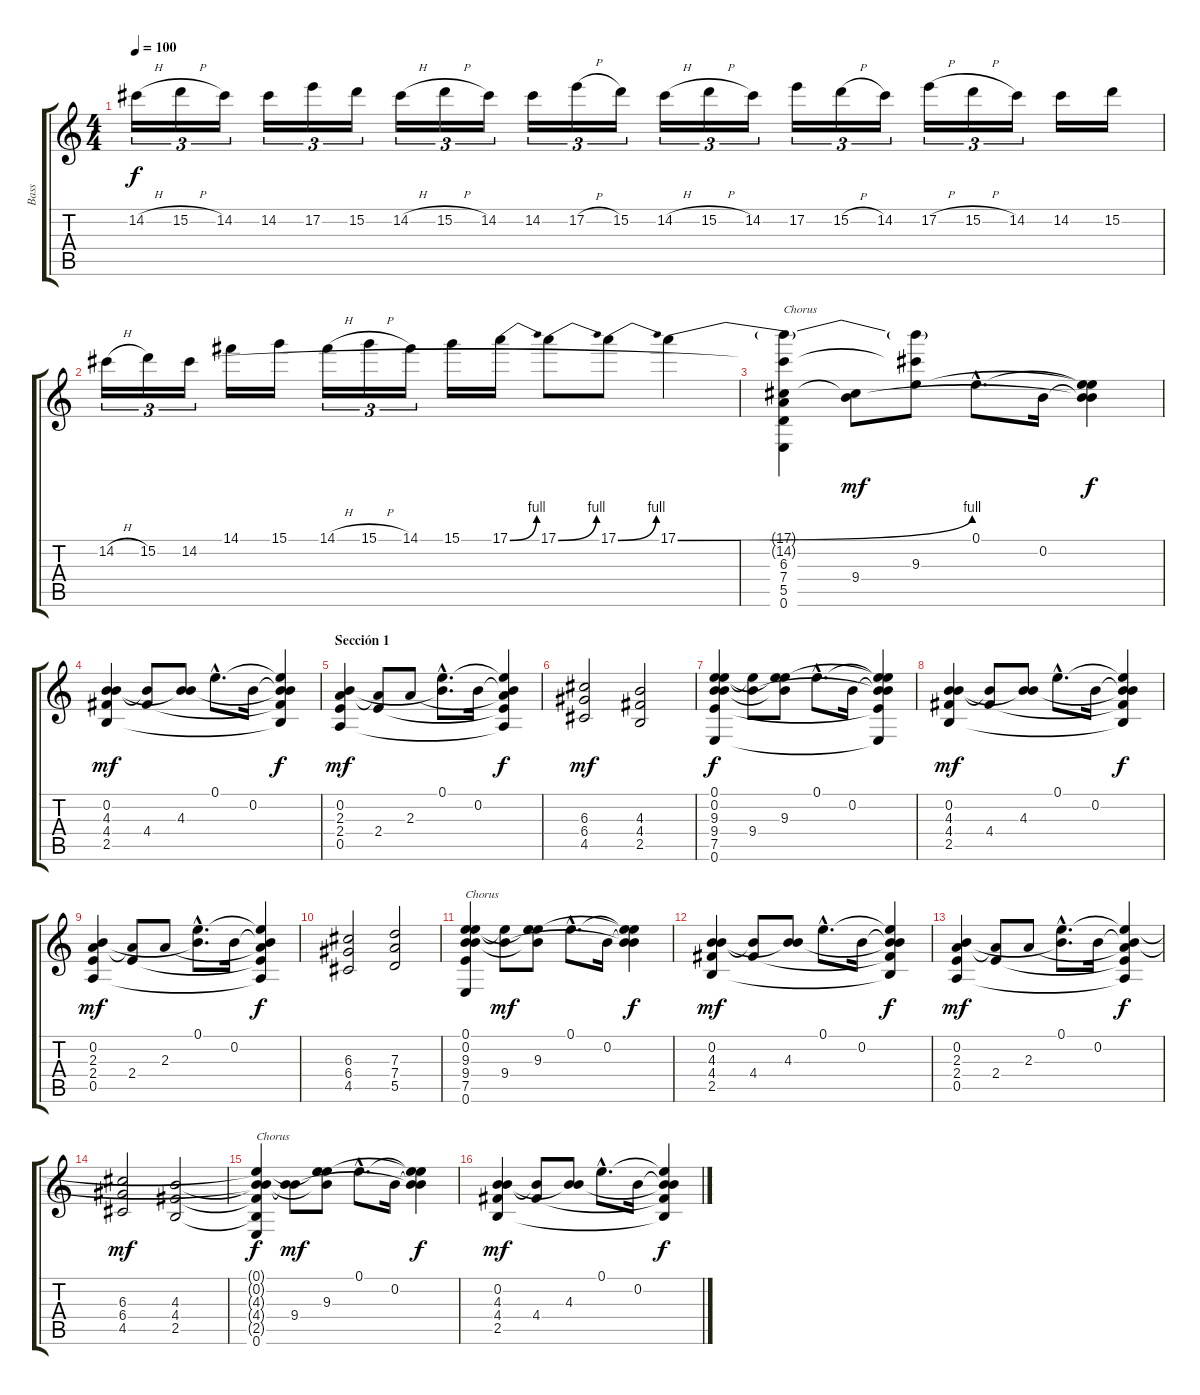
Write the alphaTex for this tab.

\track ("Bass" "Bass") {instrument distortionguitar}
\staff {score tabs}
\tuning (E4 B3 G3 D3 A2 E2) {hide}
\ts (4 4)
\tempo 100
\clef g2
\ks c
14.2{h}.16{tu (3 2) dy f} 15.2{h}.16{tu (3 2)} 14.2.16{tu (3 2)} 14.2.16{tu (3 2)} 17.2.16{tu (3 2)} 15.2.16{tu (3 2)} 14.2{h}.16{tu (3 2)} 15.2{h}.16{tu (3 2)} 14.2.16{tu (3 2)} 14.2.16{tu (3 2)} 17.2{h}.16{tu (3 2)} 15.2.16{tu (3 2)} 14.2{h}.16{tu (3 2)} 15.2{h}.16{tu (3 2)} 14.2.16{tu (3 2)} 17.2.16{tu (3 2)} 15.2{h}.16{tu (3 2)} 14.2.16{tu (3 2)} 17.2{h}.16{tu (3 2)} 15.2{h}.16{tu (3 2)} 14.2.16{tu (3 2)} 14.2.16 15.2.16 |
14.2{h}.16{tu (3 2)} 15.2.16{tu (3 2)} 14.2.16{tu (3 2)} 14.1.16 15.1.16 14.1{h}.16{tu (3 2)} 15.1{h}.16{tu (3 2)} 14.1.16{tu (3 2)} 15.1.16 17.1{be (bend 0 0 60 4)}.16 17.1{be (bend 0 0 60 4)}.8 17.1{be (bend 0 0 60 4)}.8 17.1{be (bend 0 0 60 4)}.4 |
(17.1{t} 14.2{t} 6.3{t} 7.4{t} 5.5{t} 0.6).4{txt "Chorus"} (6.3{t} 9.4).8{dy mf} (17.1{t} 14.2{t} 9.3).8 0.1{hac}.8{d} 0.2.16 (0.1{t} 0.2{t} 9.3{t} 9.4{t}).4{dy f} |
(0.2 4.3 4.4 2.5).4{dy mf} (4.3{t} 4.4).8 (0.2{t} 4.3).8 0.1{hac}.8{d} 0.2.16 (0.1{t} 0.2{t} 4.3{t} 4.4{t} 2.5{t}).4{dy f} |
\section ("" "Sección 1")
(0.2 2.3 2.4 0.5).4{dy mf} (2.3{t} 2.4).8 2.3.8 (0.1{hac} 0.2{hac t}).8{d} 0.2.16 (0.1{t} 0.2{t} 2.3{t} 2.4{t} 0.5{t}).4{dy f} |
(6.3 6.4 4.5).2{dy mf} (4.3 4.4 2.5).2 |
(0.1 0.2 9.3 9.4 7.5 0.6).4{dy f} (9.3{t} 9.4).8 (0.1{t} 0.2{t} 9.3).8 0.1{hac}.8{d} 0.2.16 (0.1{t} 0.2{t} 9.3{t} 9.4{t} 7.5{t} 0.6{t}).4 |
(0.2 4.3 4.4 2.5).4{dy mf} (4.3{t} 4.4).8 (0.2{t} 4.3).8 0.1{hac}.8{d} 0.2.16 (0.1{t} 0.2{t} 4.3{t} 4.4{t} 2.5{t}).4{dy f} |
(0.2 2.3 2.4 0.5).4{dy mf} (2.3{t} 2.4).8 2.3.8 (0.1{hac} 0.2{hac t}).8{d} 0.2.16 (0.1{t} 0.2{t} 2.3{t} 2.4{t} 0.5{t}).4{dy f} |
(6.3 6.4 4.5).2 (7.3 7.4 5.5).2 |
(0.1 0.2 9.3 9.4 7.5 0.6).4{txt "Chorus"} (9.3{t} 9.4).8{dy mf} (0.1{t} 0.2{t} 9.3).8 0.1{hac}.8{d} 0.2.16 (0.1{t} 0.2{t} 9.3{t} 9.4{t}).4{dy f} |
(0.2 4.3 4.4 2.5).4{dy mf} (4.3{t} 4.4).8 (0.2{t} 4.3).8 0.1{hac}.8{d} 0.2.16 (0.1{t} 0.2{t} 4.3{t} 4.4{t} 2.5{t}).4{dy f} |
(0.2 2.3 2.4 0.5).4{dy mf} (2.3{t} 2.4).8 2.3.8 (0.1{hac} 0.2{hac t}).8{d} 0.2.16 (0.1{t} 0.2{t} 2.3{t} 2.4{t} 0.5{t}).4{dy f} |
(6.3 6.4 4.5).2{dy mf} (4.3 4.4 2.5).2 |
(0.1{t} 0.2{t} 4.3{t} 4.4{t} 2.5{t} 0.6).4{txt "Chorus" dy f} (4.3{t} 9.4).8{dy mf} (0.1{t} 0.2{t} 9.3).8 0.1{hac}.8{d} 0.2.16 (0.1{t} 0.2{t} 9.3{t} 9.4{t}).4{dy f} |
(0.2 4.3 4.4 2.5).4{dy mf} (4.3{t} 4.4).8 (0.2{t} 4.3).8 0.1{hac}.8{d} 0.2.16 (0.1{t} 0.2{t} 4.3{t} 4.4{t} 2.5{t}).4{dy f}
